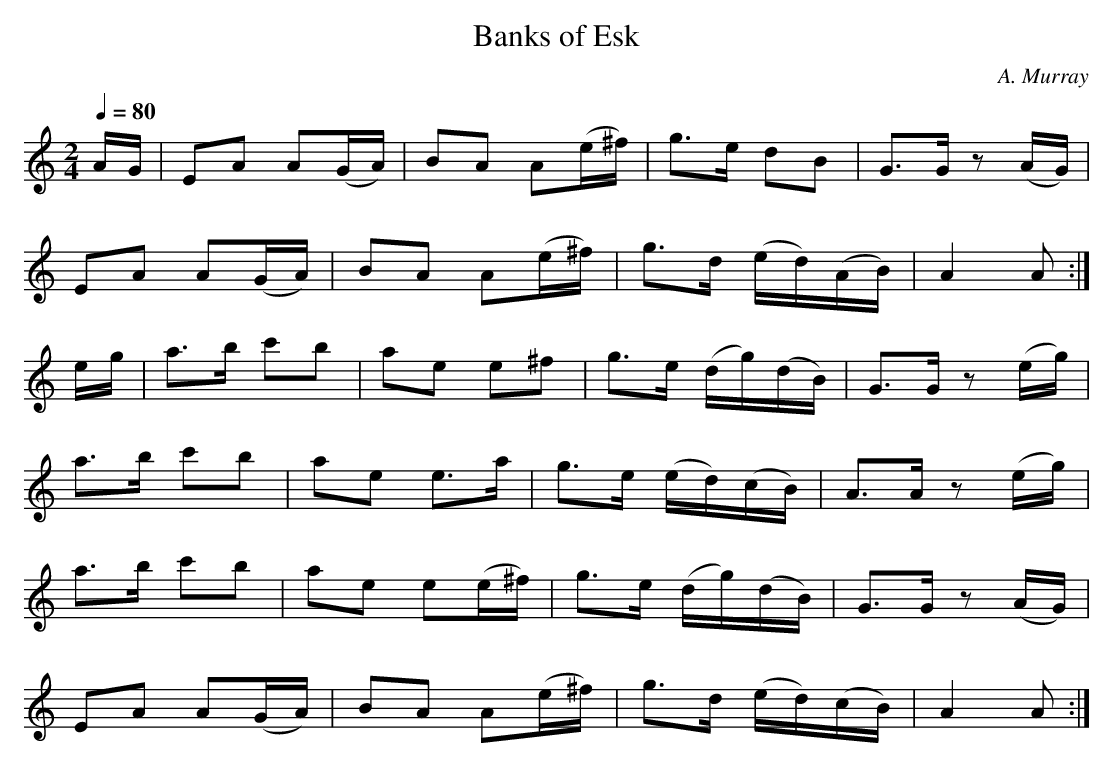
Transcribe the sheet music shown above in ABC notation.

X:1
T:Banks of Esk
C:A. Murray
M:2/4
L:1/8
Q:1/4=80
K:A Minor
A/G/|EA  A(G/A/)|BA A(e/^f/)|g>e  dB         |G>G z(A/G/)|
     EA  A(G/A/)|BA A(e/^f/)|g>d (e/d/)(A/B/)|A2  A     :|
e/g/|a>b c'b    |ae e^f     |g>e (d/g/)(d/B/)|G>G z(e/g/)|
     a>b c'b    |ae e>a     |g>e (e/d/)(c/B/)|A>A z(e/g/)|
     a>b c'b    |ae e(e/^f/)|g>e (d/g/)(d/B/)|G>G z(A/G/)|
     EA  A(G/A/)|BA A(e/^f/)|g>d (e/d/)(c/B/)|A2  A     :|
